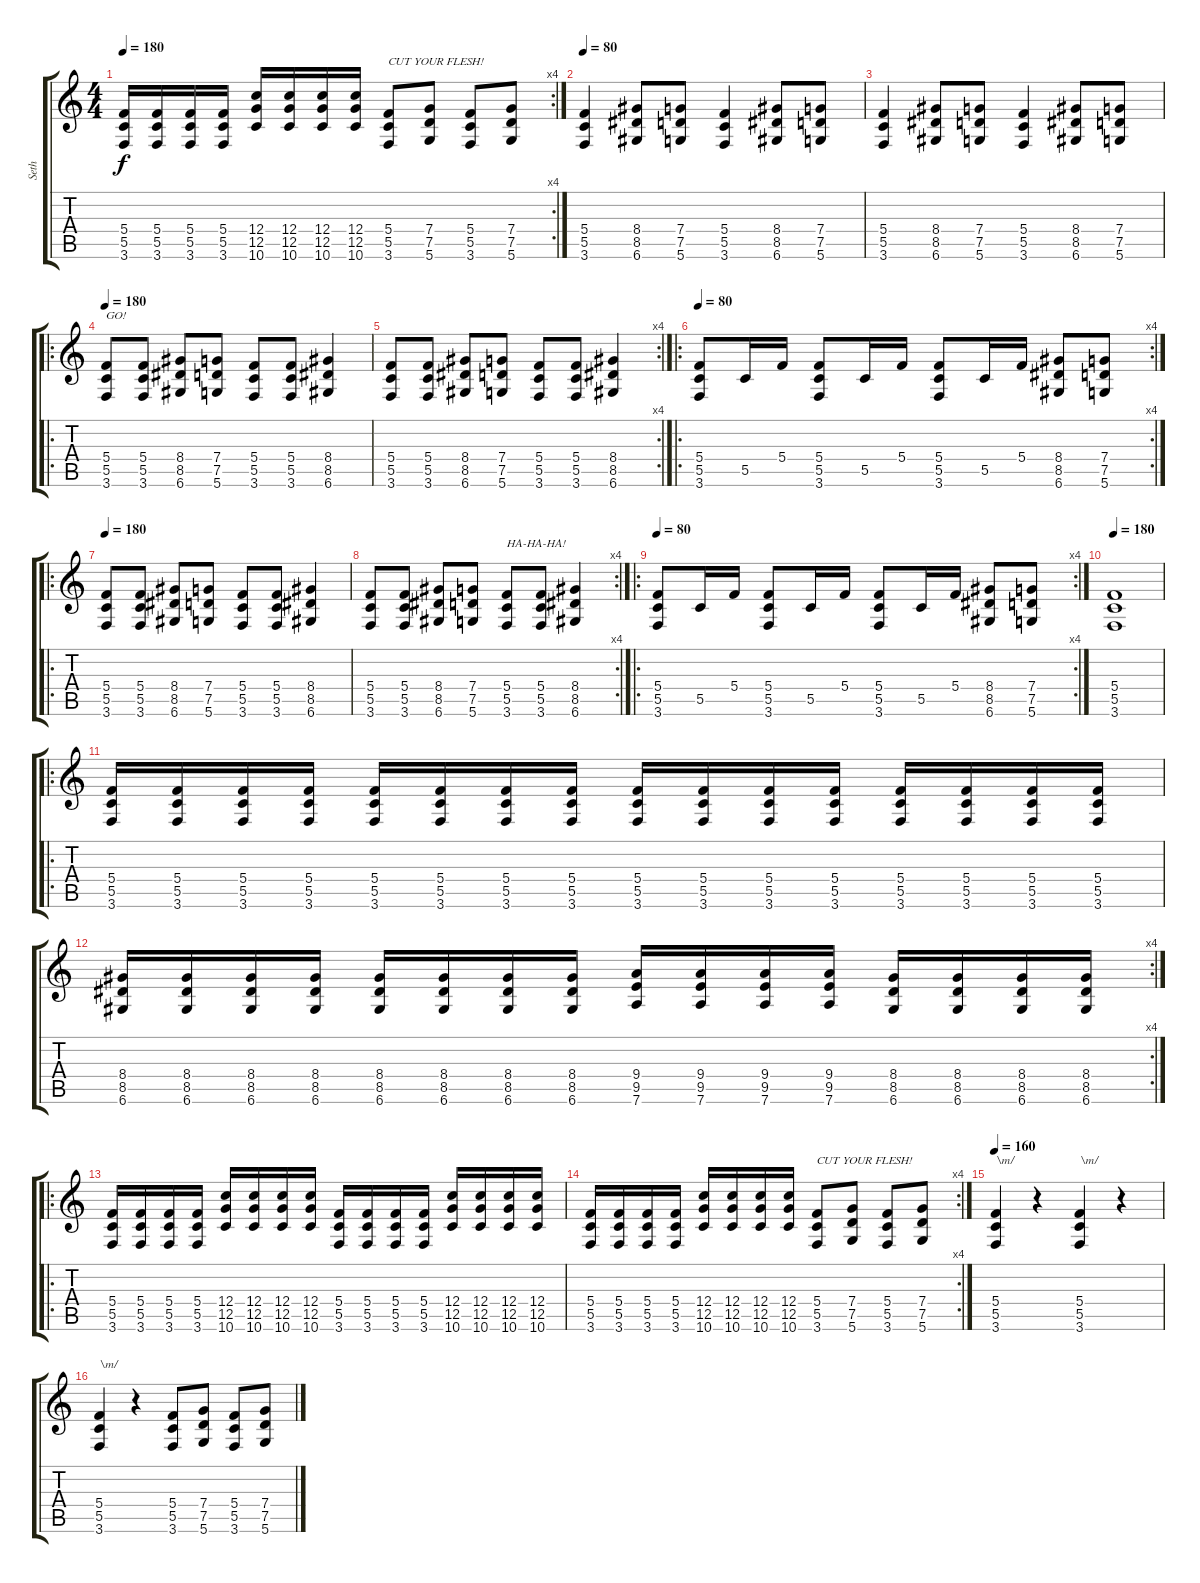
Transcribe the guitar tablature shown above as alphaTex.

\track ("Seth" "Seth") {instrument distortionguitar}
\staff {score tabs}
\tuning (D4 A3 F3 C3 G2 D2) {hide}
\rc 4
\ts (4 4)
\tempo 180
\clef g2
\ks c
(5.4 5.5 3.6).16{dy f} (5.4 5.5 3.6).16 (5.4 5.5 3.6).16 (5.4 5.5 3.6).16 (12.4 12.5 10.6).16 (12.4 12.5 10.6).16 (12.4 12.5 10.6).16 (12.4 12.5 10.6).16 (5.4 5.5 3.6).8{txt "CUT YOUR FLESH!"} (7.4 7.5 5.6).8 (5.4 5.5 3.6).8 (7.4 7.5 5.6).8 |
\tempo 80
(5.4 5.5 3.6).4 (8.4 8.5 6.6).8 (7.4 7.5 5.6).8 (5.4 5.5 3.6).4 (8.4 8.5 6.6).8 (7.4 7.5 5.6).8 |
(5.4 5.5 3.6).4 (8.4 8.5 6.6).8 (7.4 7.5 5.6).8 (5.4 5.5 3.6).4 (8.4 8.5 6.6).8 (7.4 7.5 5.6).8 |
\ro
\tempo 180
(5.4 5.5 3.6).8{txt "GO!"} (5.4 5.5 3.6).8 (8.4 8.5 6.6).8 (7.4 7.5 5.6).8 (5.4 5.5 3.6).8 (5.4 5.5 3.6).8 (8.4 8.5 6.6).4 |
\rc 4
(5.4 5.5 3.6).8 (5.4 5.5 3.6).8 (8.4 8.5 6.6).8 (7.4 7.5 5.6).8 (5.4 5.5 3.6).8 (5.4 5.5 3.6).8 (8.4 8.5 6.6).4 |
\ro
\rc 4
\tempo 80
(5.4 5.5 3.6).8 5.5.16 5.4.16 (5.4 5.5 3.6).8 5.5.16 5.4.16 (5.4 5.5 3.6).8 5.5.16 5.4.16 (8.4 8.5 6.6).8 (7.4 7.5 5.6).8 |
\ro
\tempo 180
(5.4 5.5 3.6).8 (5.4 5.5 3.6).8 (8.4 8.5 6.6).8 (7.4 7.5 5.6).8 (5.4 5.5 3.6).8 (5.4 5.5 3.6).8 (8.4 8.5 6.6).4 |
\rc 4
(5.4 5.5 3.6).8 (5.4 5.5 3.6).8 (8.4 8.5 6.6).8 (7.4 7.5 5.6).8 (5.4 5.5 3.6).8{txt "HA-HA-HA!"} (5.4 5.5 3.6).8 (8.4 8.5 6.6).4 |
\ro
\rc 4
\tempo 80
(5.4 5.5 3.6).8 5.5.16 5.4.16 (5.4 5.5 3.6).8 5.5.16 5.4.16 (5.4 5.5 3.6).8 5.5.16 5.4.16 (8.4 8.5 6.6).8 (7.4 7.5 5.6).8 |
\tempo 180
(5.4 5.5 3.6).1 |
\ro
(5.4 5.5 3.6).16 (5.4 5.5 3.6).16 (5.4 5.5 3.6).16 (5.4 5.5 3.6).16 (5.4 5.5 3.6).16 (5.4 5.5 3.6).16 (5.4 5.5 3.6).16 (5.4 5.5 3.6).16 (5.4 5.5 3.6).16 (5.4 5.5 3.6).16 (5.4 5.5 3.6).16 (5.4 5.5 3.6).16 (5.4 5.5 3.6).16 (5.4 5.5 3.6).16 (5.4 5.5 3.6).16 (5.4 5.5 3.6).16 |
\rc 4
(8.4 8.5 6.6).16 (8.4 8.5 6.6).16 (8.4 8.5 6.6).16 (8.4 8.5 6.6).16 (8.4 8.5 6.6).16 (8.4 8.5 6.6).16 (8.4 8.5 6.6).16 (8.4 8.5 6.6).16 (9.4 9.5 7.6).16 (9.4 9.5 7.6).16 (9.4 9.5 7.6).16 (9.4 9.5 7.6).16 (8.4 8.5 6.6).16 (8.4 8.5 6.6).16 (8.4 8.5 6.6).16 (8.4 8.5 6.6).16 |
\ro
(5.4 5.5 3.6).16 (5.4 5.5 3.6).16 (5.4 5.5 3.6).16 (5.4 5.5 3.6).16 (12.4 12.5 10.6).16 (12.4 12.5 10.6).16 (12.4 12.5 10.6).16 (12.4 12.5 10.6).16 (5.4 5.5 3.6).16 (5.4 5.5 3.6).16 (5.4 5.5 3.6).16 (5.4 5.5 3.6).16 (12.4 12.5 10.6).16 (12.4 12.5 10.6).16 (12.4 12.5 10.6).16 (12.4 12.5 10.6).16 |
\rc 4
(5.4 5.5 3.6).16 (5.4 5.5 3.6).16 (5.4 5.5 3.6).16 (5.4 5.5 3.6).16 (12.4 12.5 10.6).16 (12.4 12.5 10.6).16 (12.4 12.5 10.6).16 (12.4 12.5 10.6).16 (5.4 5.5 3.6).8{txt "CUT YOUR FLESH!"} (7.4 7.5 5.6).8 (5.4 5.5 3.6).8 (7.4 7.5 5.6).8 |
\tempo 160
(5.4 5.5 3.6).4{txt "\\m/"} r.4 (5.4 5.5 3.6).4{txt "\\m/"} r.4 |
(5.4 5.5 3.6).4{txt "\\m/"} r.4 (5.4 5.5 3.6).8 (7.4 7.5 5.6).8 (5.4 5.5 3.6).8 (7.4 7.5 5.6).8
